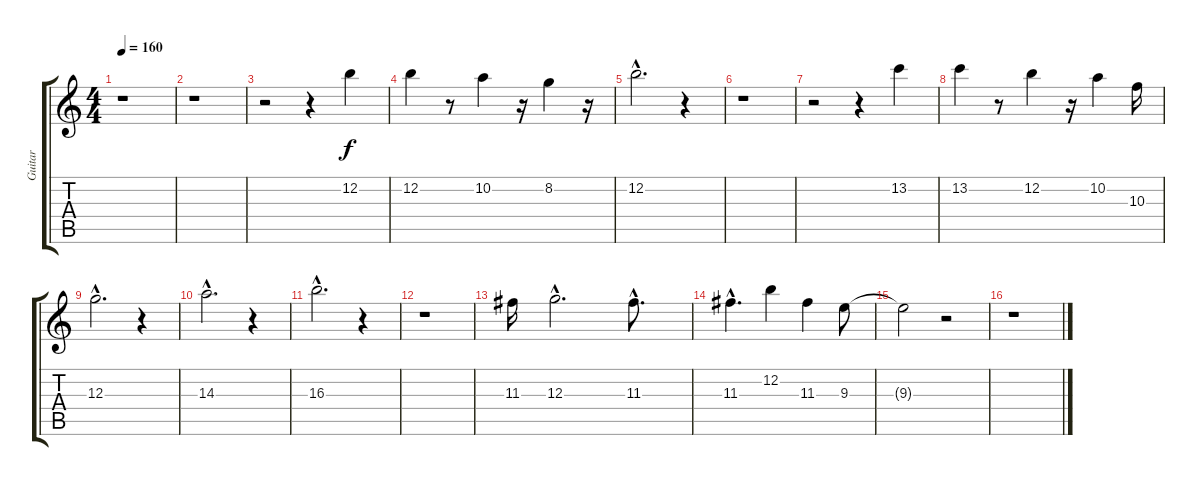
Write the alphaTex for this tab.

\track ("Guitar" "Guitar") {instrument distortionguitar}
\staff {score tabs}
\tuning (E4 B3 G3 D3 A2 E2) {hide}
\ts (4 4)
\tempo 160
\clef g2
\ks c
r.1{dy f} |
r.1 |
r.2 r.4 12.2.4 |
12.2.4 r.8 10.2.4 r.16 8.2.4 r.16 |
12.2{hac}.2{d} r.4 |
r.1 |
r.2 r.4 13.2.4 |
13.2.4 r.8 12.2.4 r.16 10.2.4 10.3.16 |
12.3{hac}.2{d} r.4 |
14.3{hac}.2{d} r.4 |
16.3{hac}.2{d} r.4 |
r.1 |
11.3.16 12.3{hac}.2{d} 11.3{hac}.8{d} |
11.3{hac}.4{d} 12.2.4 11.3.4 9.3.8 |
9.3{t}.2 r.2 |
r.1
